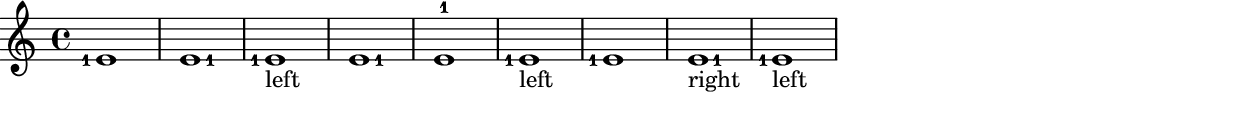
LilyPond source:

%% Generated by lilypond-book.py
%% Options: [exampleindent=10.16\mm,indent=0\mm,line-width=160\mm]
\include "lilypond-book-preamble.ly"


% ****************************************************************
% Start cut-&-pastable-section
% ****************************************************************



\paper {
  indent = 0\mm
  line-width = 160\mm
  % offset the left padding, also add 1mm as lilypond creates cropped
  % images with a little space on the right
  line-width = #(- line-width (* mm  3.000000) (* mm 1))
}

\layout {
  
}





% ****************************************************************
% ly snippet:
% ****************************************************************
\sourcefilename "/home/karlin/lilypond-git/input/regression/set-once.ly"
\sourcefileline 0
\version "2.19.21"

\header {

  texidoc = "@code{\\once \\set} should change a context property value for just one timestep
and then return to the previous value."

}
\relative {
  \set fingeringOrientations = #'(left)
  <e'-1>1 |
  \once \set fingeringOrientations = #'(right)
  <e-1> |
  <e-1> -"left" |

  \once \set fingeringOrientations = #'(right)
  <e-1>
  \once \set fingeringOrientations = #'(up)
  <e-1>
  <e-1>-"left"

  \set fingeringOrientations = #'(left)
  <e-1>
  \once \set fingeringOrientations = #'(up)
  \once \set fingeringOrientations = #'(right)
  <e-1>-"right"
 
  <e-1>-"left"
}



% ****************************************************************
% end ly snippet
% ****************************************************************
